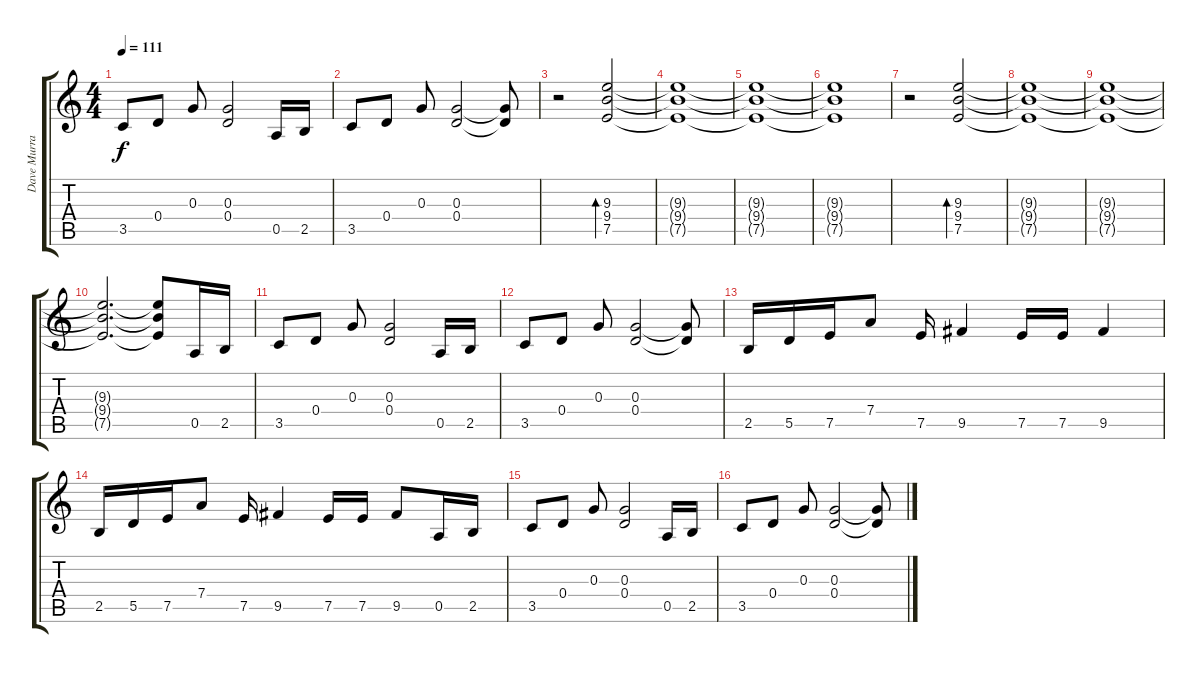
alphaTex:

\track ("Dave Murray" "Dave Murra") {instrument overdrivenguitar}
\staff {score tabs}
\tuning (E4 B3 G3 D3 A2 E2) {hide}
\ts (4 4)
\tempo 111
\clef g2
\ks c
3.5.8{dy f} 0.4.8 0.3.8 (0.3 0.4).2 0.5.16 2.5.16 |
3.5.8 0.4.8 0.3.8 (0.3 0.4).2 (0.3{t} 0.4{t}).8 |
r.2 (9.3 9.4 7.5).2{bd 480 volume 16 instrument electricguitarclean} |
(9.3{t} 9.4{t} 7.5{t}).1 |
(9.3{t} 9.4{t} 7.5{t}).1 |
(9.3{t} 9.4{t} 7.5{t}).1 |
r.2 (9.3 9.4 7.5).2{bd 480 volume 16 instrument electricguitarclean} |
(9.3{t} 9.4{t} 7.5{t}).1 |
(9.3{t} 9.4{t} 7.5{t}).1 |
(9.3{t} 9.4{t} 7.5{t}).2{d} (9.3{t} 9.4{t} 7.5{t}).8 0.5.16{volume 13 instrument overdrivenguitar} 2.5.16 |
3.5.8 0.4.8 0.3.8 (0.3 0.4).2 0.5.16 2.5.16 |
3.5.8 0.4.8 0.3.8 (0.3 0.4).2 (0.3{t} 0.4{t}).8 |
2.5.16 5.5.16 7.5.16 7.4.8 7.5.16 9.5.4 7.5.16 7.5.16 9.5.4 |
2.5.16 5.5.16 7.5.16 7.4.8 7.5.16 9.5.4 7.5.16 7.5.16 9.5.8 0.5.16 2.5.16 |
3.5.8 0.4.8 0.3.8 (0.3 0.4).2 0.5.16 2.5.16 |
3.5.8 0.4.8 0.3.8 (0.3 0.4).2 (0.3{t} 0.4{t}).8
